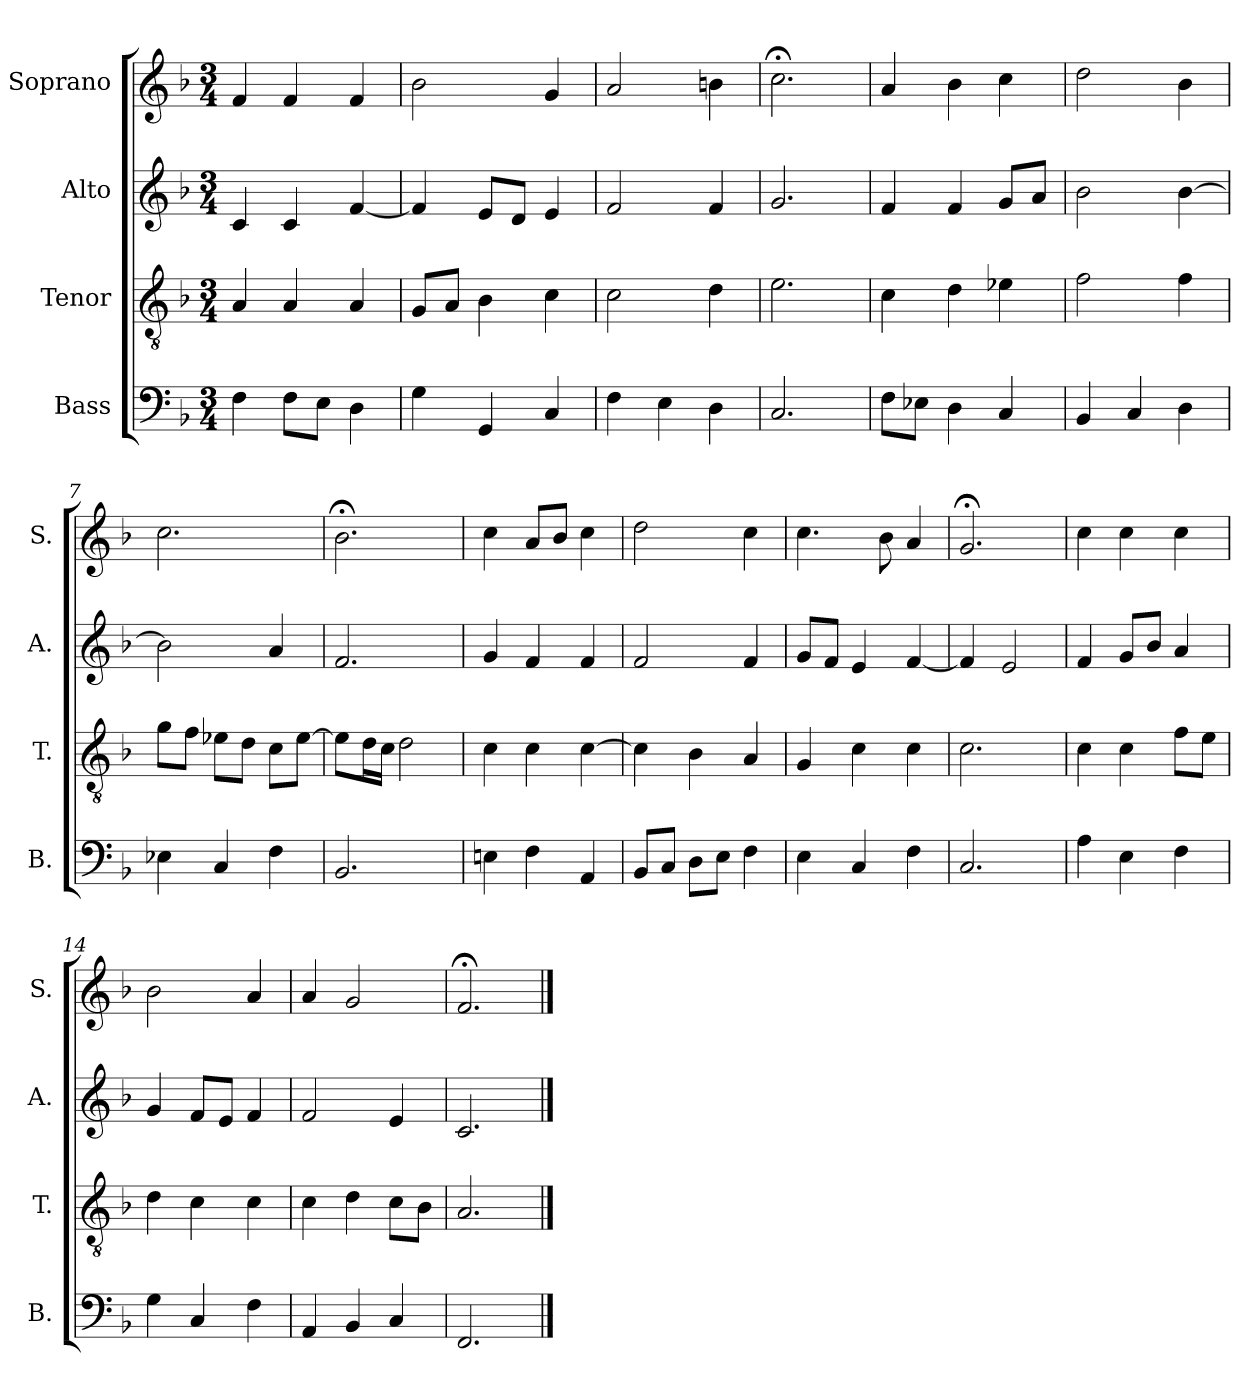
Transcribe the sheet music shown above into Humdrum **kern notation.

**kern	**kern	**kern	**kern
*part4	*part3	*part2	*part1
*staff4	*staff3	*staff2	*staff1
*I"Bass	*I"Tenor	*I"Alto	*I"Soprano
*I'B.	*I'T.	*I'A.	*I'S.
*clefF4	*clefGv2	*clefG2	*clefG2
*k[b-]	*k[b-]	*k[b-]	*k[b-]
*F:	*F:	*F:	*F:
*M3/4	*M3/4	*M3/4	*M3/4
=1	=1	=1	=1
4F\	4A/	4c/	4f/
8F\L	4A/	4c/	4f/
8E\J	.	.	.
4D\	4A/	[4f/	4f/
=2	=2	=2	=2
4G\	8G/L	4f/]	2b-\
.	8A/J	.	.
4GG/	4B-\	8e/L	.
.	.	8d/J	.
4C/	4c\	4e/	4g/
=3	=3	=3	=3
4F\	2c\	2f/	2a/
4E\	.	.	.
4D\	4d\	4f/	4bn\
=4	=4	=4	=4
2.C/	2.e\	2.g/	2.cc;<\
=5	=5	=5	=5
8F\L	4c\	4f/	4a/
8E-X\J	.	.	.
4D\	4d\	4f/	4b-\
4C/	4e-X\	8g/L	4cc\
.	.	8a/J	.
!!LO:LB:g=z
=6	=6	=6	=6
4BB-/	2f\	2b-\	2dd\
4C/	.	.	.
4D\	4f\	[4b-\	4b-\
=7	=7	=7	=7
4E-X\	8g\L	2b-\]	2.cc\
.	8f\J	.	.
4C/	8e-X\L	.	.
.	8d\J	.	.
4F\	8c\L	4a/	.
.	[8e-\J	.	.
=8	=8	=8	=8
2.BB-/	8e-\L]	2.f/	2.b-;<\
.	16d\L	.	.
.	16c\JJ	.	.
.	2d\	.	.
=9	=9	=9	=9
4En\	4c\	4g/	4cc\
4F\	4c\	4f/	8a/L
.	.	.	8b-/J
4AA/	[4c\	4f/	4cc\
=10	=10	=10	=10
8BB-/L	4c\]	2f/	2dd\
8C/J	.	.	.
8D\L	4B-\	.	.
8E\J	.	.	.
4F\	4A/	4f/	4cc\
!!LO:LB:g=z
=11	=11	=11	=11
4E\	4G/	8g/L	4.cc\
.	.	8f/J	.
4C/	4c\	4e/	.
.	.	.	8b-\
4F\	4c\	[4f/	4a/
=12	=12	=12	=12
2.C/	2.c\	4f/]	2.g;</
.	.	2e/	.
=13	=13	=13	=13
4A\	4c\	4f/	4cc\
4E\	4c\	8g/L	4cc\
.	.	8b-/J	.
4F\	8f\L	4a/	4cc\
.	8e\J	.	.
=14	=14	=14	=14
4G\	4d\	4g/	2b-\
4C/	4c\	8f/L	.
.	.	8e/J	.
4F\	4c\	4f/	4a/
=15	=15	=15	=15
4AA/	4c\	2f/	4a/
4BB-/	4d\	.	2g/
4C/	8c\L	4e/	.
.	8B-\J	.	.
=16	=16	=16	=16
2.FF/	2.A/	2.c/	2.f;</
==	==	==	==
*-	*-	*-	*-
